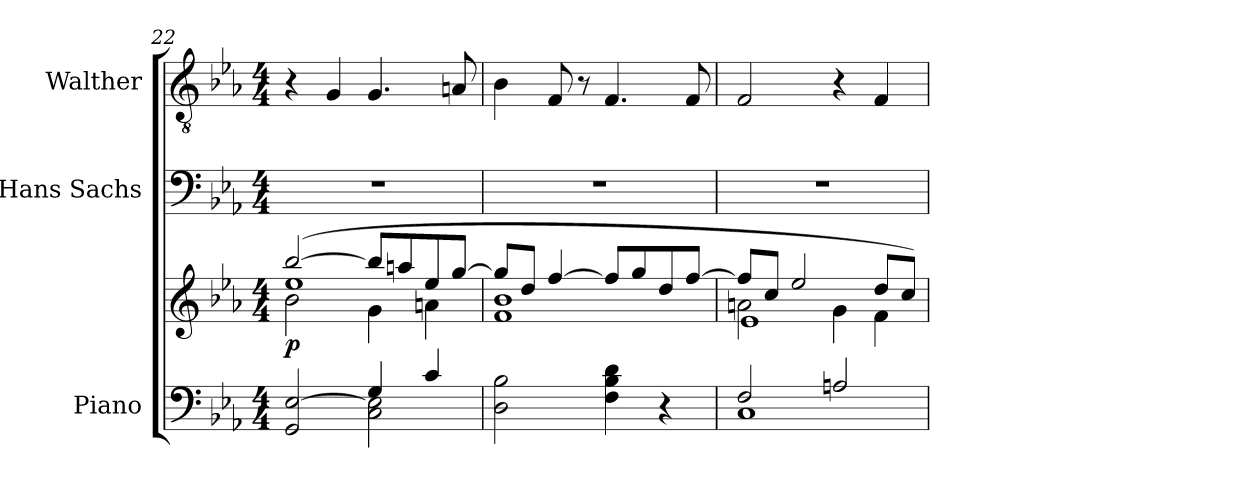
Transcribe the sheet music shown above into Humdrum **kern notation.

**kern	**kern	**dynam	**kern	**kern
*part3	*part3	*part3	*part2	*part1
*staff4	*staff3	*staff3/4	*staff2	*staff1
*I"Piano	*	*	*I"Hans Sachs	*I"Walther
*I'Pno.	*	*	*I'H. S.	*I'W.
*clefF4	*clefG2	*	*clefF4	*clefGv2
*k[b-e-a-]	*k[b-e-a-]	*	*k[b-e-a-]	*k[b-e-a-]
*M4/4	*M4/4	*	*M4/4	*M4/4
=22	=22	=22	=22	=22
*^	*^	*	*	*
*	*	*	*^	*	*	*
!	!	!	!	!	!LO:DY:b	!	!
2GG/ [2E-/	2ryy	(>[2bb-/	2b-\	1ee-	p	1r	4r
.	.	.	.	.	.	.	4G/
4G/	2C\ 2E-\]	8bb-/L]	4g\	.	.	.	4.G/
.	.	8aan/	.	.	.	.	.
4c/	.	8ee-/	4an\	.	.	.	.
.	.	[8gg/J	.	.	.	.	8An/
*v	*v	*	*	*	*	*	*
!!LO:LB:g=z
=23	=23	=23	=23	=23	=23	=23
2D\ 2B-\	8gg/L]	1f	1b-	.	1r	4B-\
.	8dd/J	.	.	.	.	.
.	[4ff/	.	.	.	.	8F/
.	.	.	.	.	.	8r
4F\ 4B-\ 4d\	8ff/L]	.	.	.	.	4.F/
.	8gg/	.	.	.	.	.
4r	8dd/	.	.	.	.	.
.	[8ff/J	.	.	.	.	8F/
=24	=24	=24	=24	=24	=24	=24
*^	*	*	*	*	*	*
!	!	!	!	!	!LO:DY:b	!	!
!	!	!	!	!	!LO:DY:n=1:b	!	!
2F/	1C	8ff/L]	2an\	1e-	other-dynamics p	1r	2F/
.	.	8cc/J	.	.	.	.	.
.	.	2ee-/	.	.	.	.	.
2An/	.	.	4g\	.	.	.	4r
.	.	8dd/L	4f\	.	.	.	4F/
.	.	8cc/J)	.	.	.	.	.
*v	*v	*	*	*	*	*	*
*	*v	*v	*v	*	*	*
=	=	=	=	=
*-	*-	*-	*-	*-
